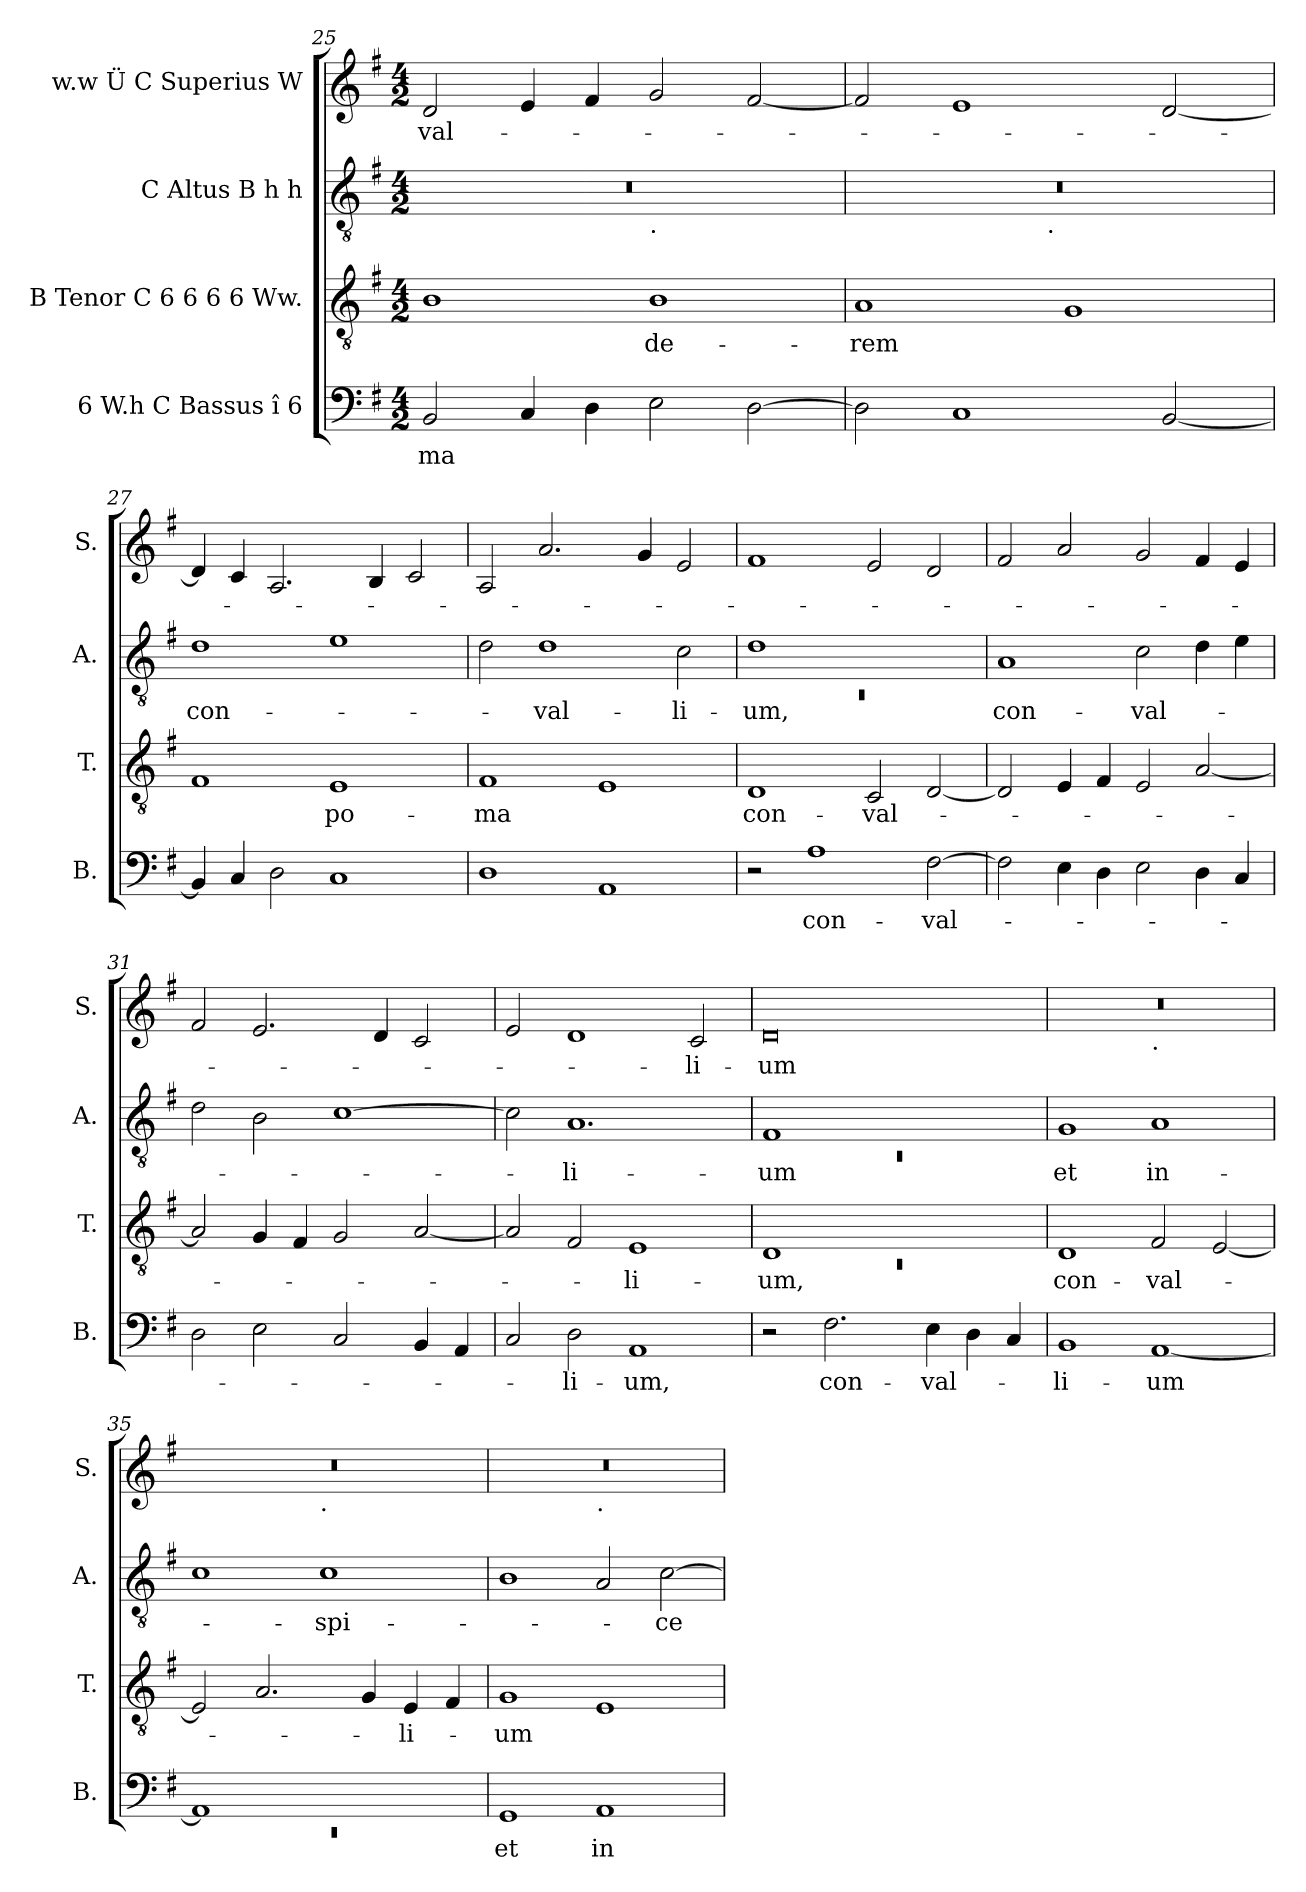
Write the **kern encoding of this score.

**kern	**text	**kern	**text	**kern	**text	**kern	**text
*part4	*part4	*part3	*part3	*part2	*part2	*part1	*part1
*staff4	*staff4	*staff3	*staff3	*staff2	*staff2	*staff1	*staff1
*I"6 W.h C Bassus î 6	*	*I"B Tenor C 6 6 6 6 Ww.	*	*I"C Altus B h h	*	*I"w.w Ü C Superius W	*
*I'B.	*	*I'T.	*	*I'A.	*	*I'S.	*
*clefF4	*	*clefGv2	*	*clefGv2	*	*clefG2	*
*k[f#]	*	*k[f#]	*	*k[f#]	*	*k[f#]	*
*G:	*	*G:	*	*G:	*	*G:	*
*M4/2	*	*M4/2	*	*M4/2	*	*M4/2	*
=25	=25	=25	=25	=25	=25	=25	=25
!	!LO:LY:b	!	!	!	!	!	!LO:LY:b
*	*	*	*	*^	*	*	*
2BB/	-ma	1B	.	0r	1ryy	.	2d/	-val-
4C/	.	.	.	.	.	.	4e/	.
4D\	.	.	.	.	.	.	4f#/	.
!	!	!	!	!	!LO:TX:b:t=.	!	!	!
!	!	!	!LO:LY:b	!	!	!	!	!
2E\	.	1B	-de-	.	1ryy	.	2g/	.
[>2D\	.	.	.	.	.	.	[<2f#/	.
=26	=26	=26	=26	=26	=26	=26	=26	=26
!	!	!	!LO:LY:b	!	!	!	!	!
2D\]	.	1A	-rem	0r	2ryy	.	2f#/]	.
1C	.	.	.	.	4...ryy	.	1e	.
!	!	!	!	!	!LO:TX:b:t=.	!	!	!
.	.	.	.	.	1ryy	.	.	.
.	.	1G	.	.	.	.	.	.
[>2BB/	.	.	.	.	.	.	[>2d/	.
.	.	.	.	.	32ryy	.	.	.
!!LO:PB:g=z
=27	=27	=27	=27	=27	=27	=27	=27	=27
!	!	!	!	!	!	!LO:LY:b	!	!
*	*	*	*	*v	*v	*	*	*
4BB/]	.	1F#	.	1d	con-	4d/]	.
4C/	.	.	.	.	.	4c/	.
2D\	.	.	.	.	.	2.A/	.
!	!	!	!LO:LY:b	!	!	!	!
1C	.	1E	po-	1e	.	.	.
.	.	.	.	.	.	4B/	.
.	.	.	.	.	.	2c/	.
=28	=28	=28	=28	=28	=28	=28	=28
!	!	!	!LO:LY:b	!	!	!	!
1D	.	1F#	-ma	2d\	.	2A/	.
!	!	!	!	!	!LO:LY:b	!	!
.	.	.	.	1d	-val-	2.a/	.
1AA	.	1E	.	.	.	.	.
.	.	.	.	.	.	4g/	.
!	!	!	!	!	!LO:LY:b	!	!
.	.	.	.	2c\	-li-	2e/	.
=29	=29	=29	=29	=29	=29	=29	=29
*	*	*	*	*^	*	*	*
!	!	!	!LO:LY:b	!	!LO:N:vis=1	!LO:LY:b	!	!
2r	.	1D	con-	1d	0rC	-um,	1f#	.
!	!LO:LY:b	!	!	!	!	!	!	!
1A	con-	.	.	.	.	.	.	.
!	!	!	!LO:LY:b	!	!	!	!	!
.	.	2C/	-val-	1ryy	.	.	2e/	.
!	!LO:LY:b	!	!	!	!	!	!	!
[>2F#\	-val-	[<2D/	.	.	.	.	2d/	.
*	*	*	*	*v	*v	*	*	*
=30	=30	=30	=30	=30	=30	=30	=30
!	!	!	!	!	!LO:LY:b	!	!
2F#\]	.	2D/]	.	1A	con-	2f#/	.
4E\	.	4E/	.	.	.	2a/	.
4D\	.	4F#/	.	.	.	.	.
!	!	!	!	!	!LO:LY:b	!	!
2E\	.	2E/	.	2c\	-val-	2g/	.
4D\	.	[<2A/	.	4d\	.	4f#/	.
4C/	.	.	.	4e\	.	4e/	.
=31	=31	=31	=31	=31	=31	=31	=31
2D\	.	2A/]	.	2d\	.	2f#/	.
2E\	.	4G/	.	2B\	.	2.e/	.
.	.	4F#/	.	.	.	.	.
2C/	.	2G/	.	[<1c	.	.	.
.	.	.	.	.	.	4d/	.
4BB/	.	[<2A/	.	.	.	2c/	.
4AA/	.	.	.	.	.	.	.
!!LO:LB:g=z
=32	=32	=32	=32	=32	=32	=32	=32
2C/	.	2A/]	.	2c\]	.	2e/	.
!	!LO:LY:b	!	!	!	!LO:LY:b:rj	!	!
2D\	-li-	2F#/	.	1.A	-li-	1d	.
!	!LO:LY:b	!	!LO:LY:b:rj	!	!	!	!
1AA	-um,	1E	-li-	.	.	.	.
!	!	!	!	!	!	!	!LO:LY:b
.	.	.	.	.	.	2c/	-li-
=33	=33	=33	=33	=33	=33	=33	=33
*	*	*^	*	*^	*	*	*
!	!	!	!LO:N:vis=1	!LO:LY:b	!	!LO:N:vis=1	!LO:LY:b	!	!LO:LY:b
2r	.	1D	0rC	-um,	1F#	0rC	-um	0d	-um
!	!LO:LY:b	!	!	!	!	!	!	!	!
2.F#\	con-	.	.	.	.	.	.	.	.
.	.	1ryy	.	.	1ryy	.	.	.	.
!	!LO:LY:b	!	!	!	!	!	!	!	!
4E\	-val-	.	.	.	.	.	.	.	.
4D\	.	.	.	.	.	.	.	.	.
4C/	.	.	.	.	.	.	.	.	.
*	*	*v	*v	*	*	*	*	*	*
*	*	*	*	*v	*v	*	*	*
=34	=34	=34	=34	=34	=34	=34	=34
!	!LO:LY:b:rj	!	!LO:LY:b	!	!LO:LY:b	!	!
*	*	*	*	*	*	*^	*
1BB	-li-	1D	con-	1G	et	0r	1ryy	.
!	!	!	!	!	!	!	!LO:TX:b:t=.	!
!	!LO:LY:b	!	!LO:LY:b	!	!LO:LY:b	!	!	!
[<1AA	-um	2F#/	-val-	1A	in-	.	1ryy	.
.	.	[<2E/	.	.	.	.	.	.
=35	=35	=35	=35	=35	=35	=35	=35	=35
*^	*	*	*	*	*	*	*	*
!	!LO:N:vis=1	!	!	!	!	!	!	!	!
1AA]	0rEE	.	2E/]	.	1c	.	0r	1ryy	.
.	.	.	2.A/	.	.	.	.	.	.
!	!	!	!	!	!	!	!	!LO:TX:b:t=.	!
!	!	!	!	!	!	!LO:LY:b	!	!	!
1ryy	.	.	.	.	1c	-spi-	.	1ryy	.
.	.	.	4G/	.	.	.	.	.	.
!	!	!	!	!LO:LY:b	!	!	!	!	!
.	.	.	4E/	-li-	.	.	.	.	.
.	.	.	4F#/	.	.	.	.	.	.
*v	*v	*	*	*	*	*	*	*	*
=36	=36	=36	=36	=36	=36	=36	=36	=36
!	!LO:LY:b	!	!LO:LY:b	!	!	!	!	!
1GG	et	1G	-um	1B	.	0r	1ryy	.
!	!	!	!	!	!	!	!LO:TX:b:t=.	!
!	!LO:LY:b	!	!	!	!	!	!	!
1AA	in-	1E	.	2A/	.	.	1ryy	.
!	!	!	!	!	!LO:LY:b	!	!	!
.	.	.	.	[>2c\	-ce-	.	.	.
*	*	*	*	*	*	*v	*v	*
=	=	=	=	=	=	=	=
*-	*-	*-	*-	*-	*-	*-	*-
